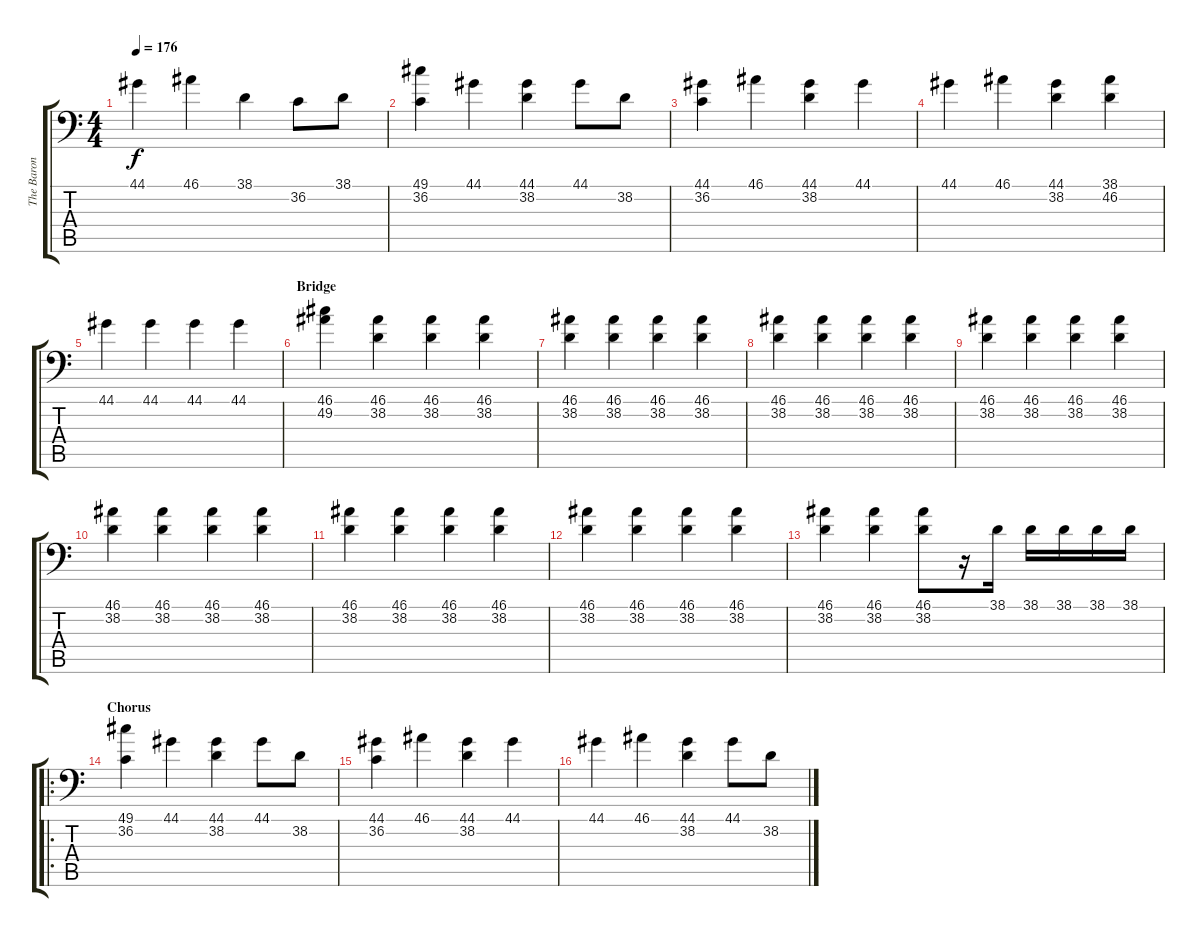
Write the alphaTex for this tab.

\track ("The Baron Von Tito" "The Baron ") {instrument acousticgrandpiano}
\staff {score tabs}
\tuning (C-1 C-1 C-1 C-1 C-1 C-1) {hide}
\ts (4 4)
\tempo 176
\clef f4
\ks c
44.1.4{dy f} 46.1.4 38.1.4 36.2.8 38.1.8 |
(49.1 36.2).4 44.1.4 (44.1 38.2).4 44.1.8 38.2.8 |
(44.1 36.2).4 46.1.4 (44.1 38.2).4 44.1.4 |
44.1.4 46.1.4 (44.1 38.2).4 (38.1 46.2).4 |
44.1.4 44.1.4 44.1.4 44.1.4 |
\section ("" "Bridge")
(46.1 49.2).4 (46.1 38.2).4 (46.1 38.2).4 (46.1 38.2).4 |
(46.1 38.2).4 (46.1 38.2).4 (46.1 38.2).4 (46.1 38.2).4 |
(46.1 38.2).4 (46.1 38.2).4 (46.1 38.2).4 (46.1 38.2).4 |
(46.1 38.2).4 (46.1 38.2).4 (46.1 38.2).4 (46.1 38.2).4 |
(46.1 38.2).4 (46.1 38.2).4 (46.1 38.2).4 (46.1 38.2).4 |
(46.1 38.2).4 (46.1 38.2).4 (46.1 38.2).4 (46.1 38.2).4 |
(46.1 38.2).4 (46.1 38.2).4 (46.1 38.2).4 (46.1 38.2).4 |
(46.1 38.2).4 (46.1 38.2).4 (46.1 38.2).8 r.16 38.1.16 38.1.16 38.1.16 38.1.16 38.1.16 |
\ro
\section ("" "Chorus")
(49.1 36.2).4 44.1.4 (44.1 38.2).4 44.1.8 38.2.8 |
(44.1 36.2).4 46.1.4 (44.1 38.2).4 44.1.4 |
44.1.4 46.1.4 (44.1 38.2).4 44.1.8 38.2.8
